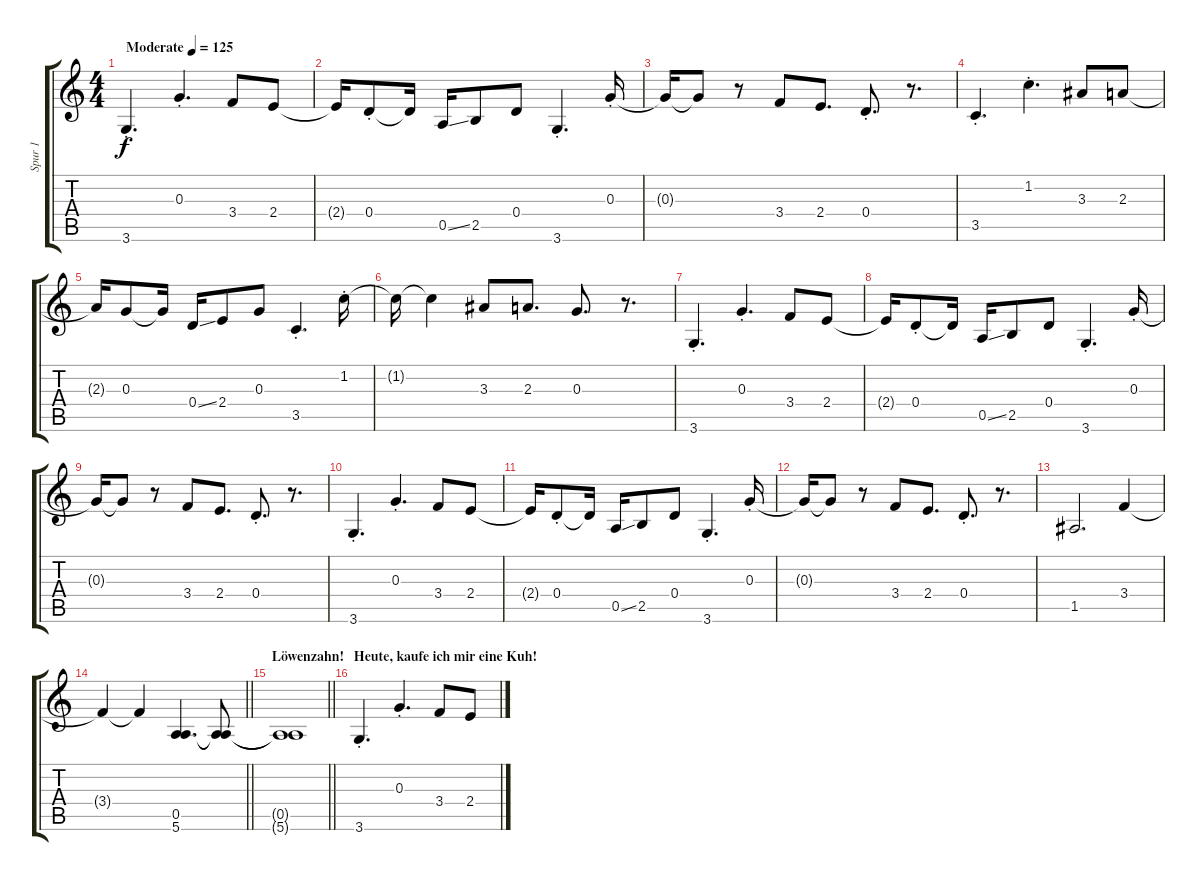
\track ("Spur 1" "Spur 1") {instrument acousticguitarsteel}
\staff {score tabs}
\tuning (E4 B3 G3 D3 A2 E2) {hide}
\ts (4 4)
\tempo (125 "Moderate")
\clef g2
\ks c
3.6{st}.4{d dy f instrument acousticguitarsteel} 0.3{st}.4{d} 3.4.8 2.4.8 |
2.4{t}.16 0.4{st}.8 0.4{t}.16 0.5{ss}.16 2.5.8 0.4.8 3.6{st}.4{d} 0.3{st}.16 |
0.3{t}.16 0.3{t}.8 r.8 3.4.8 2.4.8{d} 0.4{st}.8{d} r.8{d} |
3.5{st}.4{d} 1.2{st}.4{d} 3.3.8 2.3.8 |
2.3{t}.16 0.3.8 0.3{t}.16 0.4{ss}.16 2.4.8 0.3.8 3.5{st}.4{d} 1.2{st}.16 |
1.2{t}.16 1.2{t}.4 3.3.8 2.3.8{d} 0.3.8{d} r.8{d} |
3.6{st}.4{d} 0.3{st}.4{d} 3.4.8 2.4.8 |
2.4{t}.16 0.4{st}.8 0.4{t}.16 0.5{ss}.16 2.5.8 0.4.8 3.6{st}.4{d} 0.3{st}.16 |
0.3{t}.16 0.3{t}.8 r.8 3.4.8 2.4.8{d} 0.4{st}.8{d} r.8{d} |
3.6{st}.4{d} 0.3{st}.4{d} 3.4.8 2.4.8 |
2.4{t}.16 0.4{st}.8 0.4{t}.16 0.5{ss}.16 2.5.8 0.4.8 3.6{st}.4{d} 0.3{st}.16 |
0.3{t}.16 0.3{t}.8 r.8 3.4.8 2.4.8{d} 0.4{st}.8{d} r.8{d} |
1.5.2{d} 3.4.4 |
\barLineRight lightlight
3.4{t}.4 3.4{t}.4 (0.5 5.6).4{d} (0.5{t} 5.6{t}).8 |
\section ("" "Löwenzahn!")
\barLineRight lightlight
(0.5{t} 5.6{t}).1 |
\section ("" "Heute, kaufe ich mir eine Kuh!")
3.6{st}.4{d} 0.3{st}.4{d} 3.4.8 2.4.8
